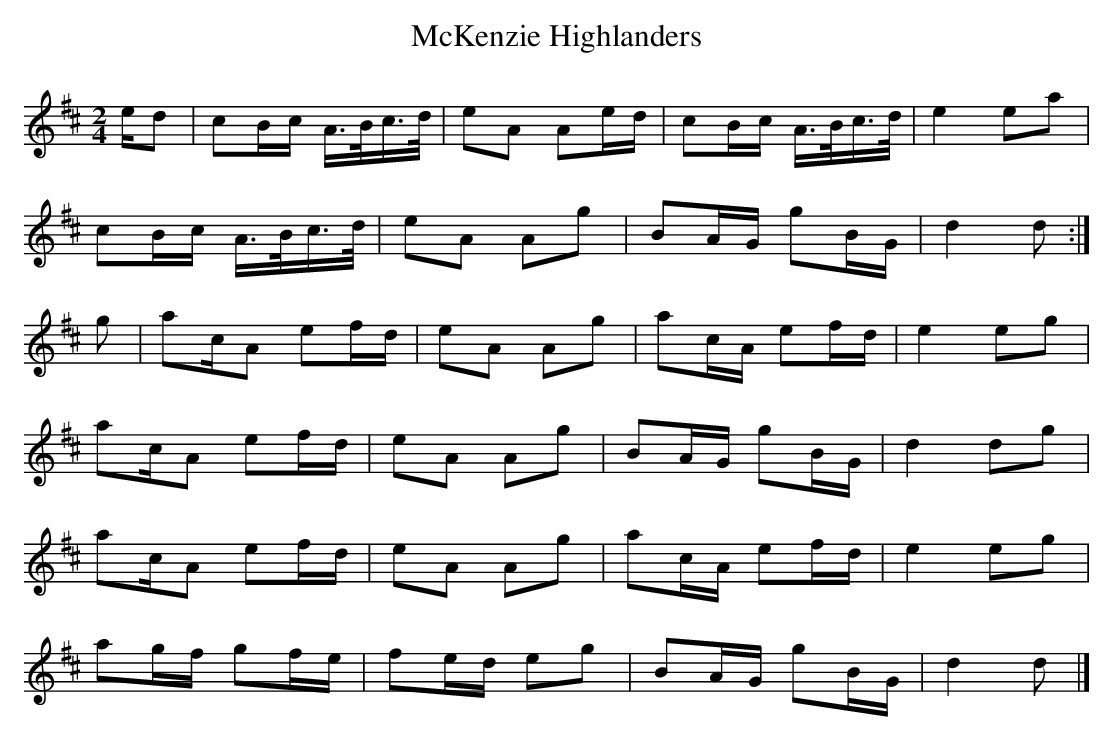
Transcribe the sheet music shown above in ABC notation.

X:1
T:McKenzie Highlanders
M:2/4
L:1/8
K:A mixolydian
e/d|cB/c/ A/>B/c/>d/|eA Ae/d/|cB/c/ A/>B/c/>d/|e2 ea|
cB/c/ A/>B/c/>d/|eA Ag|BA/G/ gB/G/|d2 d:|]
g|ac/A ef/d/|eA Ag|ac/A/ ef/d/|e2 eg|
ac/A ef/d/|eA Ag|BA/G/ gB/G/|d2 dg|
ac/A ef/d/|eA Ag|ac/A/ ef/d/|e2 eg|
ag/f/ gf/e/|fe/d/ eg|BA/G/ gB/G/|d2 d|]
